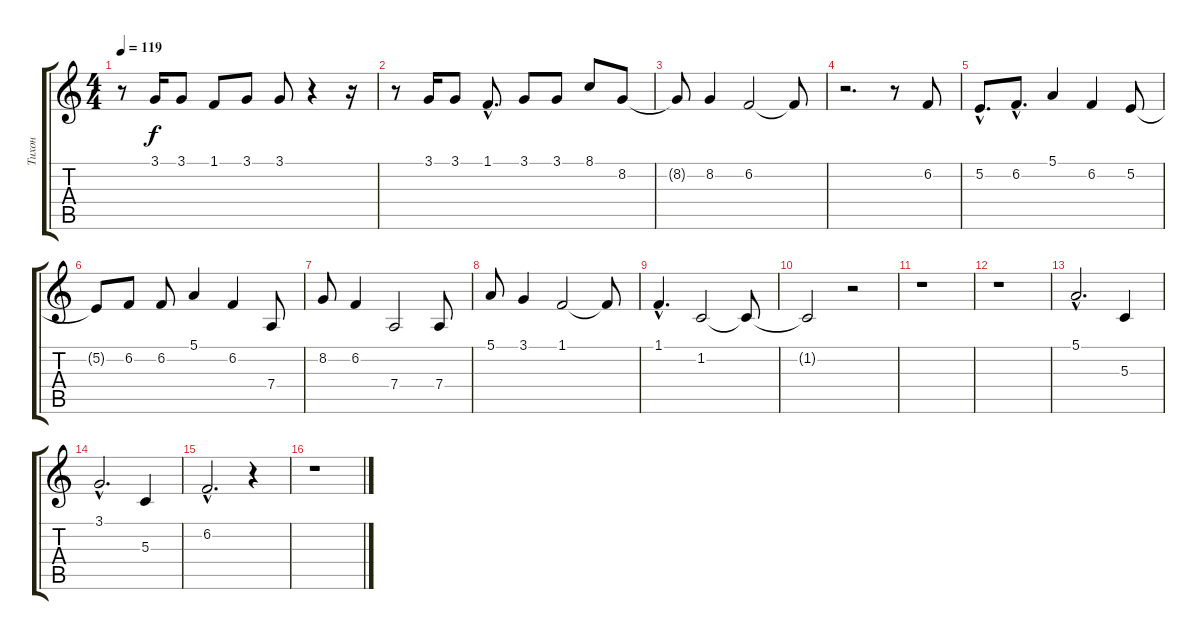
\track ("Тихон" "Тихон") {instrument tenorsax}
\staff {score tabs}
\tuning (E4 B3 G3 D3 A2 E2) {hide}
\ts (4 4)
\tempo 119
\clef g2
\ks c
r.8{dy f} 3.1.16 3.1.8 1.1.8 3.1.8 3.1.8 r.4 r.16 |
r.8 3.1.16 3.1.8 1.1{hac}.8{d} 3.1.8 3.1.8 8.1.8 8.2.8 |
8.2{t}.8 8.2.4 6.2.2 6.2{t}.8 |
r.2{d} r.8 6.2.8 |
5.2{hac}.8{d} 6.2{hac}.8{d} 5.1.4 6.2.4 5.2.8 |
5.2{t}.8 6.2.8 6.2.8 5.1.4 6.2.4 7.4.8 |
8.2.8 6.2.4 7.4.2 7.4.8 |
5.1.8 3.1.4 1.1.2 1.1{t}.8 |
1.1{hac}.4{d} 1.2.2 1.2{t}.8 |
1.2{t}.2 r.2 |
r.1 |
r.1 |
5.1{hac}.2{d} 5.3.4 |
3.1{hac}.2{d} 5.3.4 |
6.2{hac}.2{d} r.4 |
r.1
